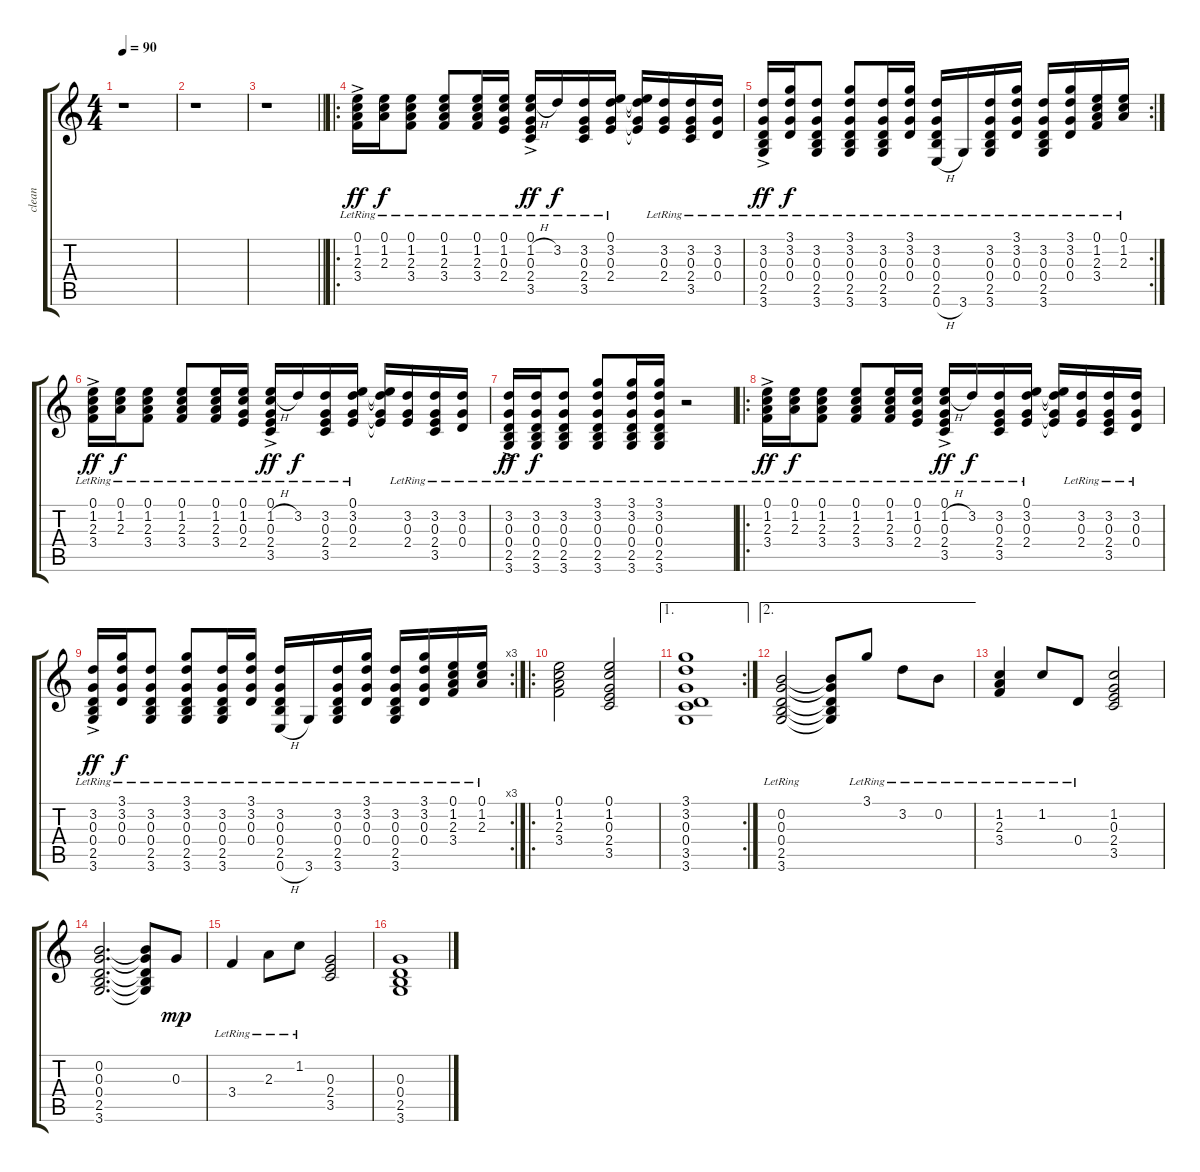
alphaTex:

\track ("clean" "clean") {instrument electricguitarclean}
\staff {score tabs}
\tuning (E4 B3 G3 D3 A2 E2) {hide}
\ts (4 4)
\tempo 90
\clef g2
\ks c
r.1{dy f} |
r.1 |
\barLineRight lightlight
r.1 |
\ro
(0.1{ac lr} 1.2{ac lr} 2.3{ac lr} 3.4{ac lr}).16{dy ff} (0.1{lr} 1.2{lr} 2.3{lr}).16{dy f} (0.1{lr} 1.2{lr} 2.3{lr} 3.4{lr}).8 (0.1{lr} 1.2{lr} 2.3{lr} 3.4{lr}).8 (0.1{lr} 1.2{lr} 2.3{lr} 3.4{lr}).16 (0.1{lr} 1.2{lr} 0.3{lr} 2.4{lr}).16 (0.1{ac lr} 1.2{h ac lr} 0.3{ac lr} 2.4{ac lr} 3.5{ac lr}).16{dy ff} 3.2{lr}.16{dy f} (3.2{lr} 0.3{lr} 2.4{lr} 3.5{lr}).16 (0.1{lr} 3.2{lr} 0.3{lr} 2.4{lr}).16 (0.1{t} 3.2{t} 0.3{t} 2.4{t}).16 (3.2{lr} 0.3{lr} 2.4{lr}).16 (3.2{lr} 0.3{lr} 2.4{lr} 3.5{lr}).16 (3.2{lr} 0.3{lr} 0.4{lr}).16 |
\rc 2
(3.2{ac lr} 0.3{ac lr} 0.4{ac lr} 2.5{ac lr} 3.6{ac lr}).16{dy ff} (3.1{lr} 3.2{lr} 0.3{lr} 0.4{lr}).16{dy f} (3.2{lr} 0.3{lr} 0.4{lr} 2.5{lr} 3.6{lr}).8 (3.1{lr} 3.2{lr} 0.3{lr} 0.4{lr} 2.5{lr} 3.6{lr}).8 (3.2{lr} 0.3{lr} 0.4{lr} 2.5{lr} 3.6{lr}).16 (3.1{lr} 3.2{lr} 0.3{lr} 0.4{lr}).16 (3.2{lr} 0.3{lr} 0.4{lr} 2.5{lr} 0.6{h lr}).16 3.6{lr}.16 (3.2{lr} 0.3{lr} 0.4{lr} 2.5{lr} 3.6{lr}).16 (3.1{lr} 3.2{lr} 0.3{lr} 0.4{lr}).16 (3.2{lr} 0.3{lr} 0.4{lr} 2.5{lr} 3.6{lr}).16 (3.1{lr} 3.2{lr} 0.3{lr} 0.4{lr}).16 (0.1{lr} 1.2{lr} 2.3{lr} 3.4{lr}).16 (0.1{lr} 1.2{lr} 2.3{lr}).16 |
(0.1{ac lr} 1.2{ac lr} 2.3{ac lr} 3.4{ac lr}).16{dy ff} (0.1{lr} 1.2{lr} 2.3{lr}).16{dy f} (0.1{lr} 1.2{lr} 2.3{lr} 3.4{lr}).8 (0.1{lr} 1.2{lr} 2.3{lr} 3.4{lr}).8 (0.1{lr} 1.2{lr} 2.3{lr} 3.4{lr}).16 (0.1{lr} 1.2{lr} 0.3{lr} 2.4{lr}).16 (0.1{ac lr} 1.2{h ac lr} 0.3{ac lr} 2.4{ac lr} 3.5{ac lr}).16{dy ff} 3.2{lr}.16{dy f} (3.2{lr} 0.3{lr} 2.4{lr} 3.5{lr}).16 (0.1{lr} 3.2{lr} 0.3{lr} 2.4{lr}).16 (0.1{t} 3.2{t} 0.3{t} 2.4{t}).16 (3.2{lr} 0.3{lr} 2.4{lr}).16 (3.2{lr} 0.3{lr} 2.4{lr} 3.5{lr}).16 (3.2{lr} 0.3{lr} 0.4{lr}).16 |
(3.2{ac lr} 0.3{ac lr} 0.4{ac lr} 2.5{ac lr} 3.6{ac lr}).16{dy ff} (3.2{lr} 0.3{lr} 0.4{lr} 2.5{lr} 3.6{lr}).16{dy f} (3.2{lr} 0.3{lr} 0.4{lr} 2.5{lr} 3.6{lr}).8 (3.1{lr} 3.2{lr} 0.3{lr} 0.4{lr} 2.5{lr} 3.6{lr}).8 (3.1{lr} 3.2{lr} 0.3{lr} 0.4{lr} 2.5{lr} 3.6{lr}).16 (3.1{lr} 3.2{lr} 0.3{lr} 0.4{lr} 2.5{lr} 3.6{lr}).16 r.2 |
\ro
(0.1{ac lr} 1.2{ac lr} 2.3{ac lr} 3.4{ac lr}).16{dy ff} (0.1{lr} 1.2{lr} 2.3{lr}).16{dy f} (0.1{lr} 1.2{lr} 2.3{lr} 3.4{lr}).8 (0.1{lr} 1.2{lr} 2.3{lr} 3.4{lr}).8 (0.1{lr} 1.2{lr} 2.3{lr} 3.4{lr}).16 (0.1{lr} 1.2{lr} 0.3{lr} 2.4{lr}).16 (0.1{ac lr} 1.2{h ac lr} 0.3{ac lr} 2.4{ac lr} 3.5{ac lr}).16{dy ff} 3.2{lr}.16{dy f} (3.2{lr} 0.3{lr} 2.4{lr} 3.5{lr}).16 (0.1{lr} 3.2{lr} 0.3{lr} 2.4{lr}).16 (0.1{t} 3.2{t} 0.3{t} 2.4{t}).16 (3.2{lr} 0.3{lr} 2.4{lr}).16 (3.2{lr} 0.3{lr} 2.4{lr} 3.5{lr}).16 (3.2{lr} 0.3{lr} 0.4{lr}).16 |
\rc 3
(3.2{ac lr} 0.3{ac lr} 0.4{ac lr} 2.5{ac lr} 3.6{ac lr}).16{dy ff} (3.1{lr} 3.2{lr} 0.3{lr} 0.4{lr}).16{dy f} (3.2{lr} 0.3{lr} 0.4{lr} 2.5{lr} 3.6{lr}).8 (3.1{lr} 3.2{lr} 0.3{lr} 0.4{lr} 2.5{lr} 3.6{lr}).8 (3.2{lr} 0.3{lr} 0.4{lr} 2.5{lr} 3.6{lr}).16 (3.1{lr} 3.2{lr} 0.3{lr} 0.4{lr}).16 (3.2{lr} 0.3{lr} 0.4{lr} 2.5{lr} 0.6{h lr}).16 3.6{lr}.16 (3.2{lr} 0.3{lr} 0.4{lr} 2.5{lr} 3.6{lr}).16 (3.1{lr} 3.2{lr} 0.3{lr} 0.4{lr}).16 (3.2{lr} 0.3{lr} 0.4{lr} 2.5{lr} 3.6{lr}).16 (3.1{lr} 3.2{lr} 0.3{lr} 0.4{lr}).16 (0.1{lr} 1.2{lr} 2.3{lr} 3.4{lr}).16 (0.1{lr} 1.2{lr} 2.3{lr}).16 |
\ro
(0.1 1.2 2.3 3.4).2 (0.1 1.2 0.3 2.4 3.5).2 |
\ae 1
\rc 2
(3.1 3.2 0.3 0.4 3.5 3.6).1 |
\ae 2
(0.2{lr} 0.3{lr} 0.4{lr} 2.5{lr} 3.6{lr}).2 (0.2{t} 0.3{t} 0.4{t} 2.5{t} 3.6{t}).8 3.1{lr}.8 3.2{lr}.8 0.2{lr}.8 |
(1.2{lr} 2.3{lr} 3.4{lr}).4 1.2{lr}.8 0.4{lr}.8 (1.2 0.3 2.4 3.5).2 |
(0.2 0.3 0.4 2.5 3.6).2{d} (0.2{t} 0.3{t} 0.4{t} 2.5{t} 3.6{t}).8 0.3.8{dy mp} |
3.4{lr}.4 2.3{lr}.8 1.2{lr}.8 (0.3 2.4 3.5).2 |
(0.3 0.4 2.5 3.6).1
